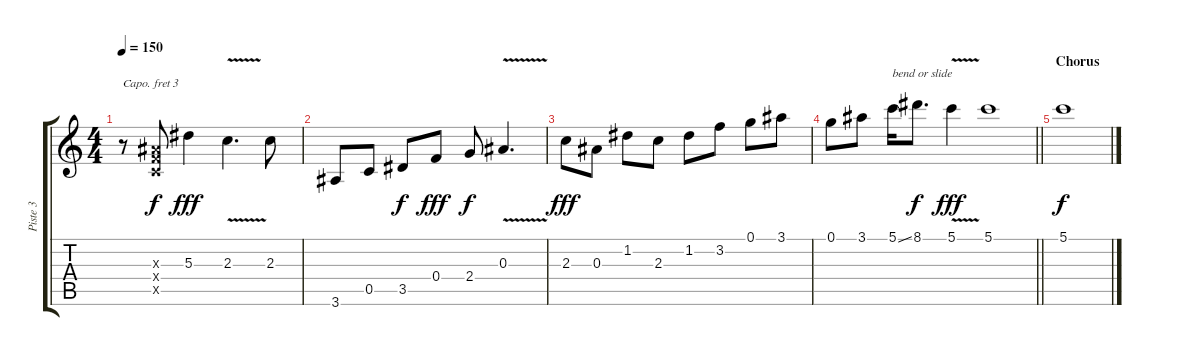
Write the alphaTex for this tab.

\track ("Piste 3" "Piste 3") {instrument overdrivenguitar}
\staff {score tabs}
\capo 3
\tuning (E4 B3 G3 D3 A2 E2) {hide}
\ts (4 4)
\tempo 150
\clef g2
\ks c
r.8{dy f} (0.3{x} 0.4{x} 0.5{x}).8 5.3.4{dy fff} 2.3{v}.4{d} 2.3.8 |
3.6.8 0.5.8 3.5.8{dy f} 0.4.8{dy fff} 2.4.8{dy f} 0.3{v}.4{d} |
2.3.8{dy fff} 0.3.8 1.2.8 2.3.8 1.2.8 3.2.8 0.1.8 3.1.8 |
\barLineRight lightlight
0.1.8 3.1.8 5.1{ss}.16{txt "bend or slide"} 8.1.8{d dy f} 5.1{v}.4{dy fff} 5.1.1 |
\section ("" "Chorus")
5.1.1{dy f}
